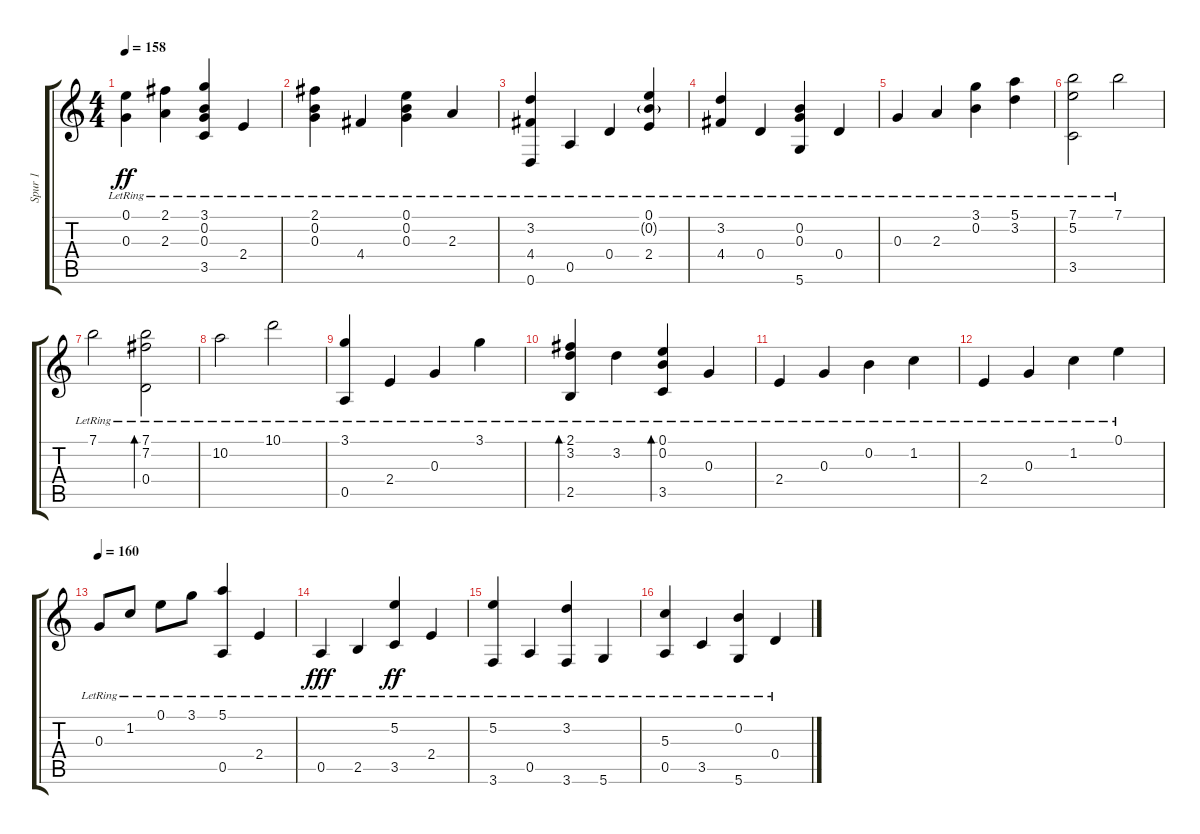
\track ("Spur 1" "Spur 1") {instrument acousticguitarnylon bank 1}
\staff {score tabs}
\tuning (E4 B3 G3 D3 A2 D2) {hide}
\ts (4 4)
\tempo 158
\clef g2
\ks c
(0.1{lr} 0.3{lr}).4{dy ff} (2.1{lr} 2.3{lr}).4 (3.1{lr} 0.2{lr} 0.3{lr} 3.5{lr}).4 2.4{lr}.4 |
(2.1{lr} 0.2{lr} 0.3{lr}).4 4.4{lr}.4 (0.1{lr} 0.2{lr} 0.3{lr}).4 2.3{lr}.4 |
(3.2{lr} 4.4{lr} 0.6{lr}).4 0.5{lr}.4 0.4{lr}.4 (0.1{lr} 0.2{g lr} 2.4{lr}).4 |
(3.2{lr} 4.4{lr}).4 0.4{lr}.4 (0.2{lr} 0.3{lr} 5.6{lr}).4 0.4{lr}.4 |
0.3{lr}.4 2.3{lr}.4 (3.1{lr} 0.2{lr}).4 (5.1{lr} 3.2{lr}).4 |
(7.1{lr} 5.2{lr} 3.5{lr}).2 7.1{lr}.2 |
7.1{lr}.2 (7.1{lr} 7.2{lr} 0.4{lr}).2{bd 480} |
10.2{lr}.2 10.1{lr}.2 |
(3.1{lr} 0.5{lr}).4 2.4{lr}.4 0.3{lr}.4 3.1{lr}.4 |
(2.1{lr} 3.2{lr} 2.5{lr}).4{bd 480} 3.2{lr}.4 (0.1{lr} 0.2{lr} 3.5{lr}).4{bd 480} 0.3{lr}.4 |
2.4{lr}.4 0.3{lr}.4 0.2{lr}.4 1.2{lr}.4 |
2.4{lr}.4 0.3{lr}.4 1.2{lr}.4 0.1{lr}.4 |
\tempo 160
0.3{lr}.8 1.2{lr}.8 0.1{lr}.8 3.1{lr}.8 (5.1{lr} 0.5{lr}).4 2.4{lr}.4 |
0.5{lr}.4{dy fff} 2.5{lr}.4 (5.2{lr} 3.5{lr}).4{dy ff} 2.4{lr}.4 |
(5.2{lr} 3.6{lr}).4 0.5{lr}.4 (3.2{lr} 3.6{lr}).4 5.6{lr}.4 |
(5.3{lr} 0.5{lr}).4 3.5{lr}.4 (0.2{lr} 5.6{lr}).4 0.4{lr}.4
